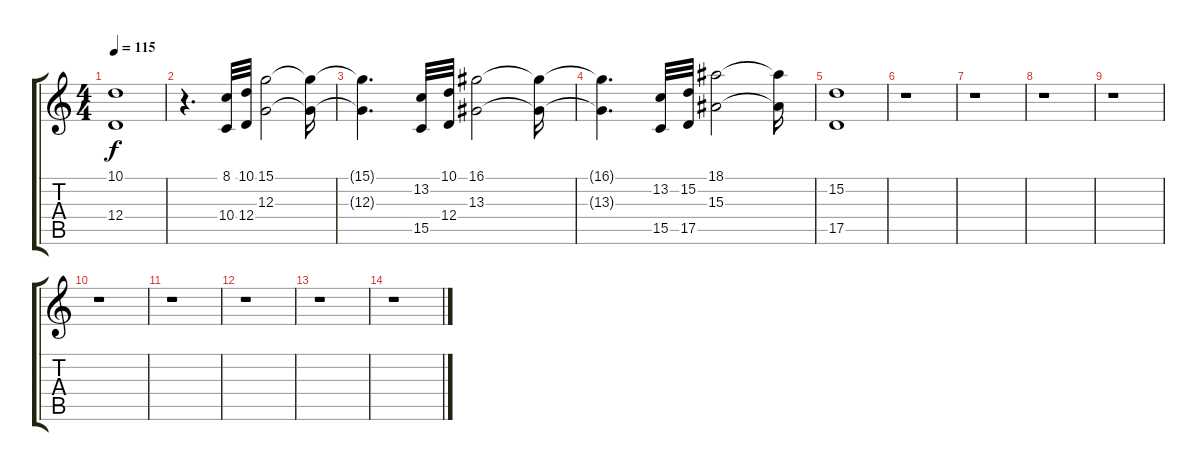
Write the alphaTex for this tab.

\track "" {instrument frenchhorn}
\staff {score tabs}
\tuning (E4 B3 G3 D3 A2 E2) {hide}
\ts (4 4)
\tempo 115
\clef g2
\ks c
(10.1 12.4).1{dy f} |
r.4{d} (8.1 10.4).32 (10.1 12.4).32 (15.1 12.3).2 (15.1{t} 12.3{t}).16 |
(15.1{t} 12.3{t}).4{d} (13.2 15.5).32 (10.1 12.4).32 (16.1 13.3).2 (16.1{t} 13.3{t}).16 |
(16.1{t} 13.3{t}).4{d} (13.2 15.5).32 (15.2 17.5).32 (18.1 15.3).2 (18.1{t} 15.3{t}).16 |
(15.2 17.5).1{volume 16} |
r.1 |
r.1 |
r.1 |
r.1 |
r.1 |
r.1 |
r.1 |
r.1 |
r.1
